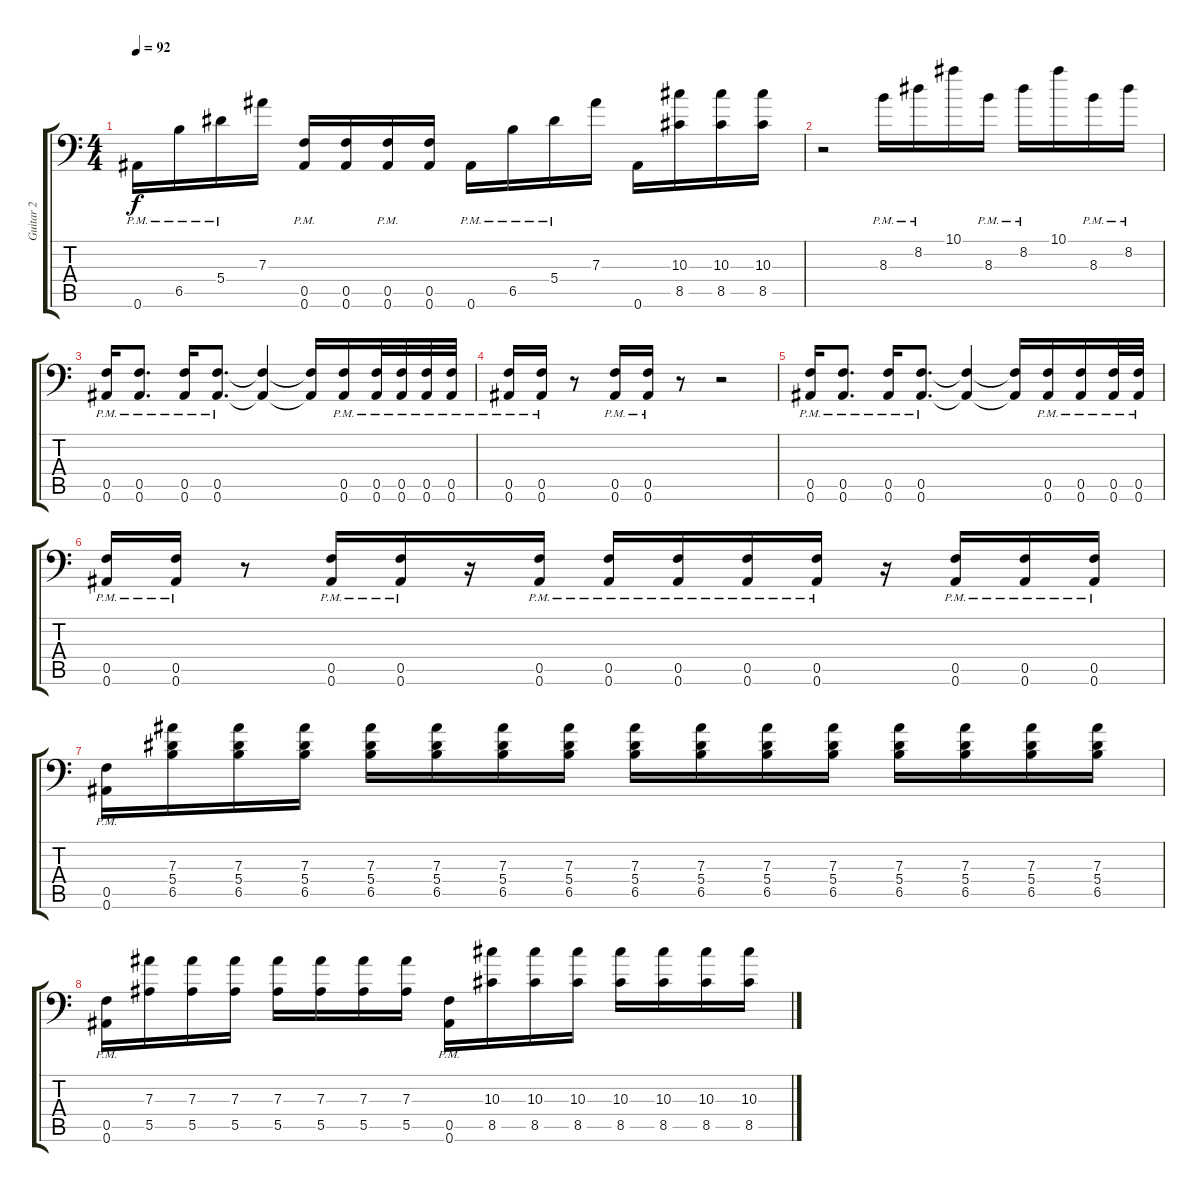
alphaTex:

\track ("Guitar 2" "Guitar 2") {instrument distortionguitar}
\staff {score tabs}
\tuning (C4 G3 Eb3 Bb2 F2 Bb1) {hide}
\ts (4 4)
\tempo 92
\clef f4
\ks c
0.6{pm}.16{dy f} 6.5{pm}.16 5.4{pm}.16 7.3.16 (0.5{pm} 0.6{pm}).16 (0.5 0.6).16 (0.5{pm} 0.6{pm}).16 (0.5 0.6).16 0.6{pm}.16 6.5{pm}.16 5.4{pm}.16 7.3.16 0.6.16 (10.3 8.5).16 (10.3 8.5).16 (10.3 8.5).16 |
r.2 8.3{pm}.16 8.2{pm}.16 10.1.16 8.3{pm}.16 8.2{pm}.16 10.1.16 8.3{pm}.16 8.2{pm}.16 |
(0.5{pm} 0.6{pm}).16 (0.5{pm} 0.6{pm}).8{d} (0.5{pm} 0.6{pm}).16 (0.5{pm} 0.6{pm}).8{d} (0.5{t} 0.6{t}).4 (0.5{t} 0.6{t}).16 (0.5{pm} 0.6{pm}).16 (0.5{pm} 0.6{pm}).32 (0.5{pm} 0.6{pm}).32 (0.5{pm} 0.6{pm}).32 (0.5{pm} 0.6{pm}).32 |
(0.5{pm} 0.6{pm}).16 (0.5{pm} 0.6{pm}).16 r.8 (0.5{pm} 0.6{pm}).16 (0.5{pm} 0.6{pm}).16 r.8 r.2 |
(0.5{pm} 0.6{pm}).16 (0.5{pm} 0.6{pm}).8{d} (0.5{pm} 0.6{pm}).16 (0.5{pm} 0.6{pm}).8{d} (0.5{t} 0.6{t}).4 (0.5{t} 0.6{t}).16 (0.5{pm} 0.6{pm}).16 (0.5{pm} 0.6{pm}).16 (0.5{pm} 0.6{pm}).32 (0.5{pm} 0.6{pm}).32 |
(0.5{pm} 0.6{pm}).16 (0.5{pm} 0.6{pm}).16 r.8 (0.5{pm} 0.6{pm}).16 (0.5{pm} 0.6{pm}).16 r.16 (0.5{pm} 0.6{pm}).16 (0.5{pm} 0.6{pm}).16 (0.5{pm} 0.6{pm}).16 (0.5{pm} 0.6{pm}).16 (0.5{pm} 0.6{pm}).16 r.16 (0.5{pm} 0.6{pm}).16 (0.5{pm} 0.6{pm}).16 (0.5{pm} 0.6{pm}).16 |
(0.5{pm} 0.6{pm}).16 (7.3 5.4 6.5).16 (7.3 5.4 6.5).16 (7.3 5.4 6.5).16 (7.3 5.4 6.5).16 (7.3 5.4 6.5).16 (7.3 5.4 6.5).16 (7.3 5.4 6.5).16 (7.3 5.4 6.5).16 (7.3 5.4 6.5).16 (7.3 5.4 6.5).16 (7.3 5.4 6.5).16 (7.3 5.4 6.5).16 (7.3 5.4 6.5).16 (7.3 5.4 6.5).16 (7.3 5.4 6.5).16 |
(0.5{pm} 0.6{pm}).16 (7.3 5.5).16 (7.3 5.5).16 (7.3 5.5).16 (7.3 5.5).16 (7.3 5.5).16 (7.3 5.5).16 (7.3 5.5).16 (0.5{pm} 0.6{pm}).16 (10.3 8.5).16 (10.3 8.5).16 (10.3 8.5).16 (10.3 8.5).16 (10.3 8.5).16 (10.3 8.5).16 (10.3 8.5).16
